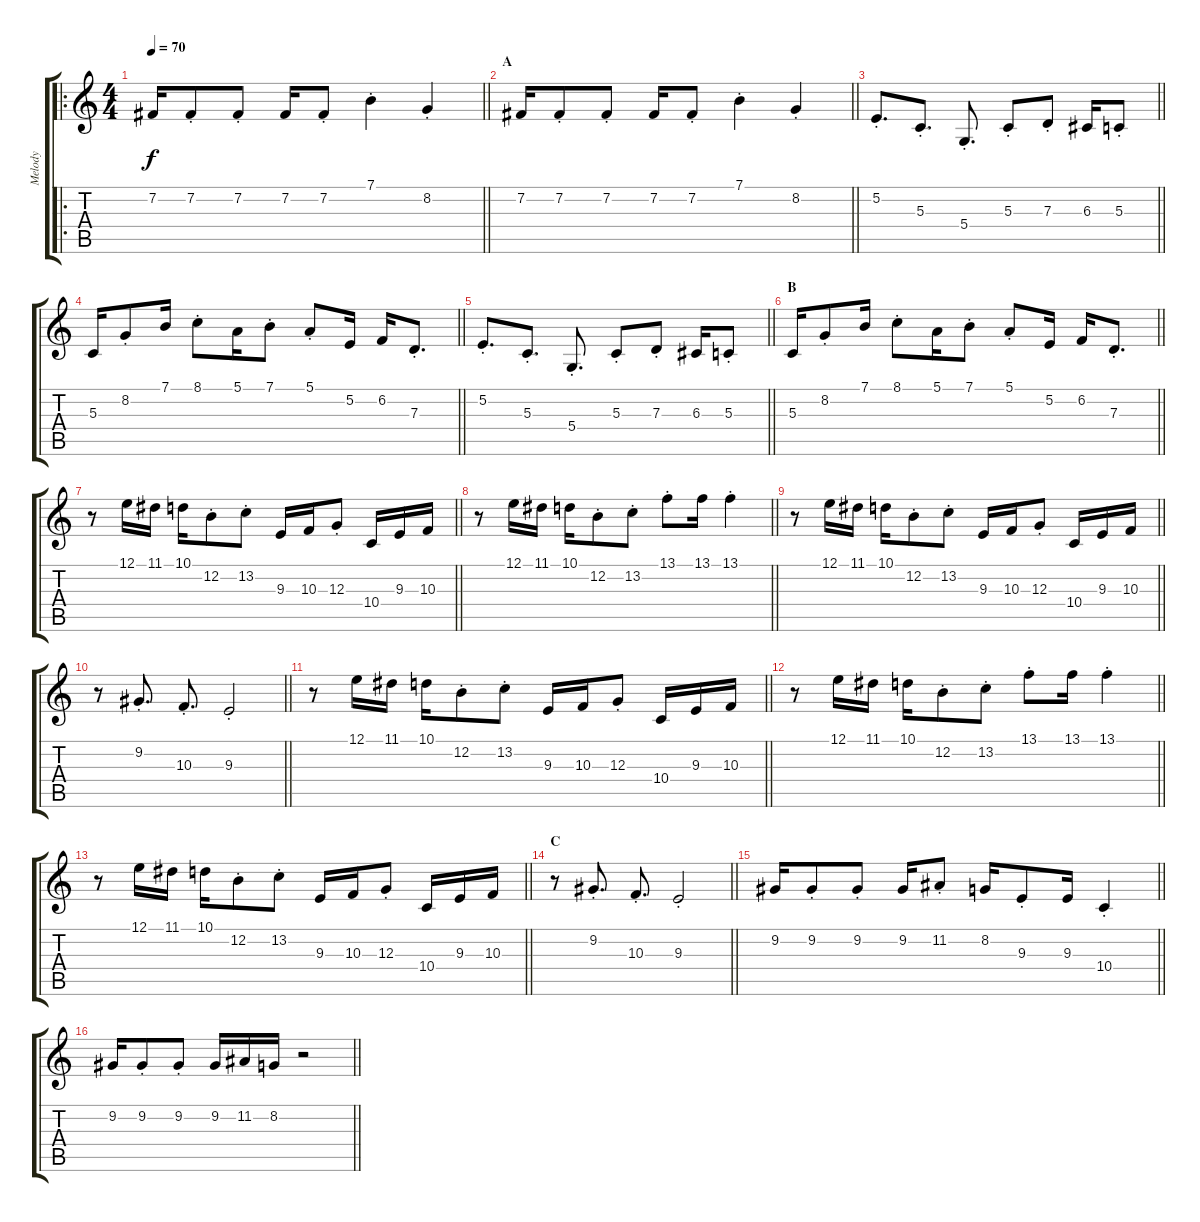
\track ("Melody" "Melody") {instrument xylophone}
\staff {score tabs}
\tuning (E4 B3 G3 D3 A2 E2) {hide}
\ro
\ts (4 4)
\tempo 70
\clef g2
\barLineRight lightlight
\ks c
7.2.16{dy f instrument xylophone} 7.2{st}.8 7.2{st}.8 7.2.16 7.2{st}.8 7.1{st}.4 8.2{st}.4 |
\section ("" "A")
\barLineRight lightlight
7.2.16 7.2{st}.8 7.2{st}.8 7.2.16 7.2{st}.8 7.1{st}.4 8.2{st}.4 |
\barLineRight lightlight
5.2{st}.8{d} 5.3{st}.8{d} 5.4{st}.8{d} 5.3{st}.8 7.3{st}.8 6.3.16 5.3{st}.8 |
\barLineRight lightlight
5.3.16 8.2{st}.8 7.1.16 8.1{st}.8 5.1.16 7.1{st}.8 5.1{st}.8 5.2.16 6.2.16 7.3{st}.8{d} |
\barLineRight lightlight
5.2{st}.8{d} 5.3{st}.8{d} 5.4{st}.8{d} 5.3{st}.8 7.3{st}.8 6.3.16 5.3{st}.8 |
\section ("" "B")
\barLineRight lightlight
5.3.16 8.2{st}.8 7.1.16 8.1{st}.8 5.1.16 7.1{st}.8 5.1{st}.8 5.2.16 6.2.16 7.3{st}.8{d} |
\barLineRight lightlight
r.8 12.1.16 11.1.16 10.1.16 12.2{st}.8 13.2{st}.8 9.3.16 10.3.16 12.3{st}.8 10.4.16 9.3.16 10.3.16 |
\barLineRight lightlight
r.8 12.1.16 11.1.16 10.1.16 12.2{st}.8 13.2{st}.8 13.1{st}.8 13.1.16 13.1{st}.4 |
\barLineRight lightlight
r.8 12.1.16 11.1.16 10.1.16 12.2{st}.8 13.2{st}.8 9.3.16 10.3.16 12.3{st}.8 10.4.16 9.3.16 10.3.16 |
\barLineRight lightlight
r.8 9.2{st}.8{d} 10.3{st}.8{d} 9.3{st}.2 |
\barLineRight lightlight
r.8 12.1.16 11.1.16 10.1.16 12.2{st}.8 13.2{st}.8 9.3.16 10.3.16 12.3{st}.8 10.4.16 9.3.16 10.3.16 |
\barLineRight lightlight
r.8 12.1.16 11.1.16 10.1.16 12.2{st}.8 13.2{st}.8 13.1{st}.8 13.1.16 13.1{st}.4 |
\barLineRight lightlight
r.8 12.1.16 11.1.16 10.1.16 12.2{st}.8 13.2{st}.8 9.3.16 10.3.16 12.3{st}.8 10.4.16 9.3.16 10.3.16 |
\section ("" "C")
\barLineRight lightlight
r.8 9.2{st}.8{d} 10.3{st}.8{d} 9.3{st}.2 |
\barLineRight lightlight
9.2.16 9.2{st}.8 9.2{st}.8 9.2.16 11.2{st}.8 8.2.16 9.3{st}.8 9.3.16 10.4{st}.4 |
\barLineRight lightlight
9.2.16 9.2{st}.8 9.2{st}.8 9.2.16 11.2.16 8.2.16 r.2
